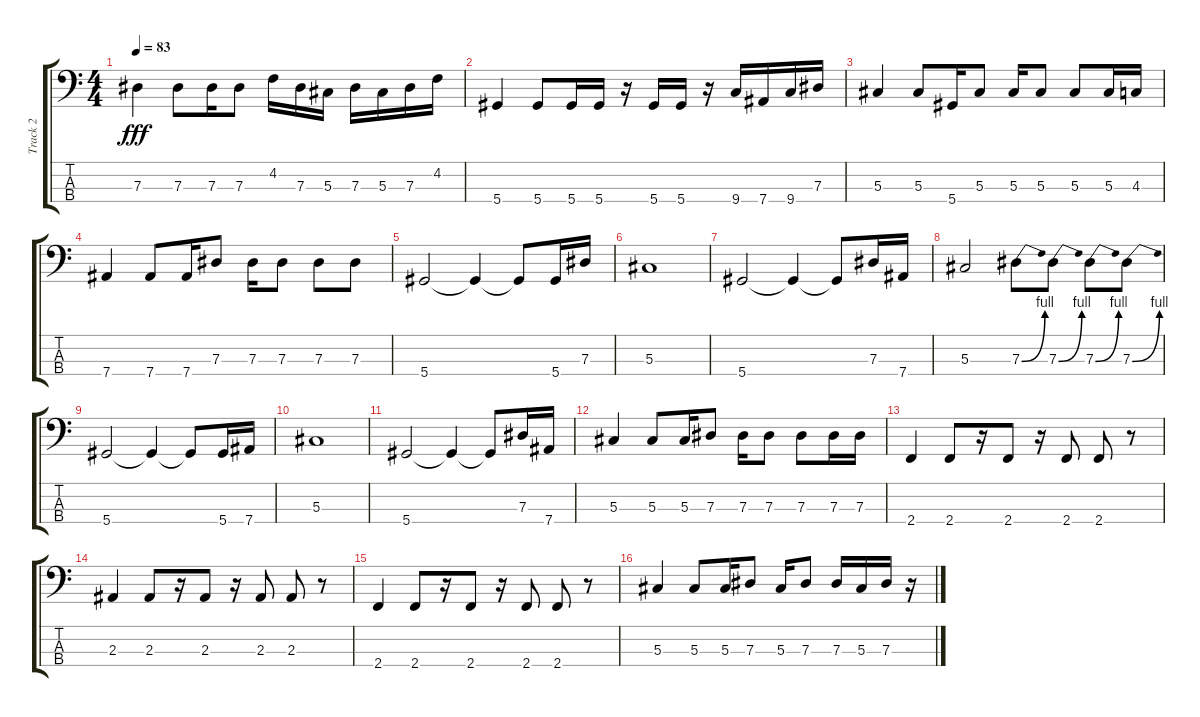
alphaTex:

\track ("Track 2" "Track 2") {instrument electricbassfinger}
\staff {score tabs}
\tuning (Gb2 Db2 Ab1 Eb1) {hide}
\ts (4 4)
\tempo 83
\clef f4
\ks c
7.3.4{dy fff} 7.3.8 7.3.16 7.3.8 4.2.16 7.3.16 5.3.16 7.3.16 5.3.16 7.3.16 4.2.16 |
5.4.4 5.4.8 5.4.16 5.4.16 r.16 5.4.16 5.4.16 r.16 9.4.16 7.4.16 9.4.16 7.3.16 |
5.3.4 5.3.8 5.4.16 5.3.8 5.3.16 5.3.8 5.3.8 5.3.16 4.3.16 |
7.4.4 7.4.8 7.4.16 7.3.8 7.3.16 7.3.8 7.3.8 7.3.8 |
5.4.2 5.4{t}.4 5.4{t}.8 5.4.16 7.3.16 |
5.3.1 |
5.4.2 5.4{t}.4 5.4{t}.8 7.3.16 7.4.16 |
5.3.2 7.3{be (bend 0 0 60 4)}.8 7.3{be (bend 0 0 60 4)}.8 7.3{be (bend 0 0 60 4)}.8 7.3{be (bend 0 0 60 4)}.8 |
5.4.2 5.4{t}.4 5.4{t}.8 5.4.16 7.4.16 |
5.3.1 |
5.4.2 5.4{t}.4 5.4{t}.8 7.3.16 7.4.16 |
5.3.4 5.3.8 5.3.16 7.3.8 7.3.16 7.3.8 7.3.8 7.3.16 7.3.16 |
2.4.4 2.4.8 r.16 2.4.8 r.16 2.4.8 2.4.8 r.8 |
2.3.4 2.3.8 r.16 2.3.8 r.16 2.3.8 2.3.8 r.8 |
2.4.4 2.4.8 r.16 2.4.8 r.16 2.4.8 2.4.8 r.8 |
5.3.4 5.3.8 5.3.16 7.3.8 5.3.16 7.3.8 7.3.16 5.3.16 7.3.16 r.16
